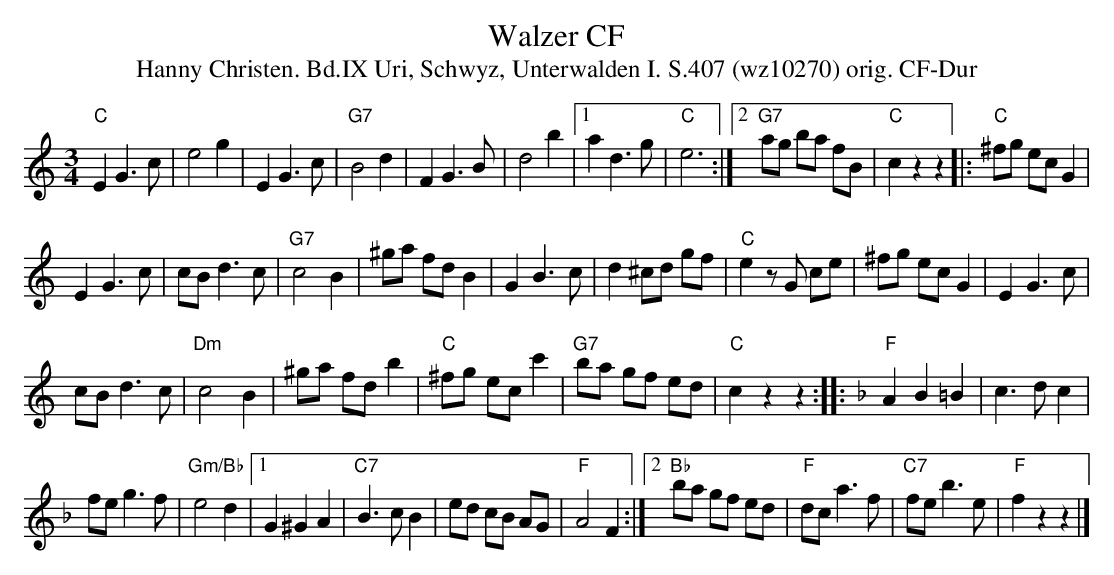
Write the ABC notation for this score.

X:1
T: Walzer CF
T:Hanny Christen. Bd.IX Uri, Schwyz, Unterwalden I. S.407 (wz10270) orig. CF-Dur
M:3/4
L:1/8
K:C
"C"E2G3c | e4g2 | E2G3c | "G7"B4d2 | F2G3B | d4b2 |1 a2d3g | "C"e6 :|2 "G7"ag ba fB | "C"c2 z2z2 |: "C"^fg ec G2 |
E2G3c | cB d3c | "G7"c4B2 | ^ga fd B2 | G2B3c | d2 ^cd gf | "C"e2 zG ce | ^fg ec G2 | E2G3c |
cB d3c | "Dm"c4B2 | ^ga fd b2 | "C"^fg ec c'2 |  "G7"ba gf ed | "C"c2 z2z2 :: \
K:F
"F"A2B2=B2 | c3dc2 |
fe g3f | "Gm/Bb"e4d2 |1 G2^G2A2 | "C7"B3c B2 | ed cB AG | "F"A4F2 :|2 "Bb"ba gf ed | "F"dc a3f | "C7"fe b3e | "F"f2 z2z2 |]
